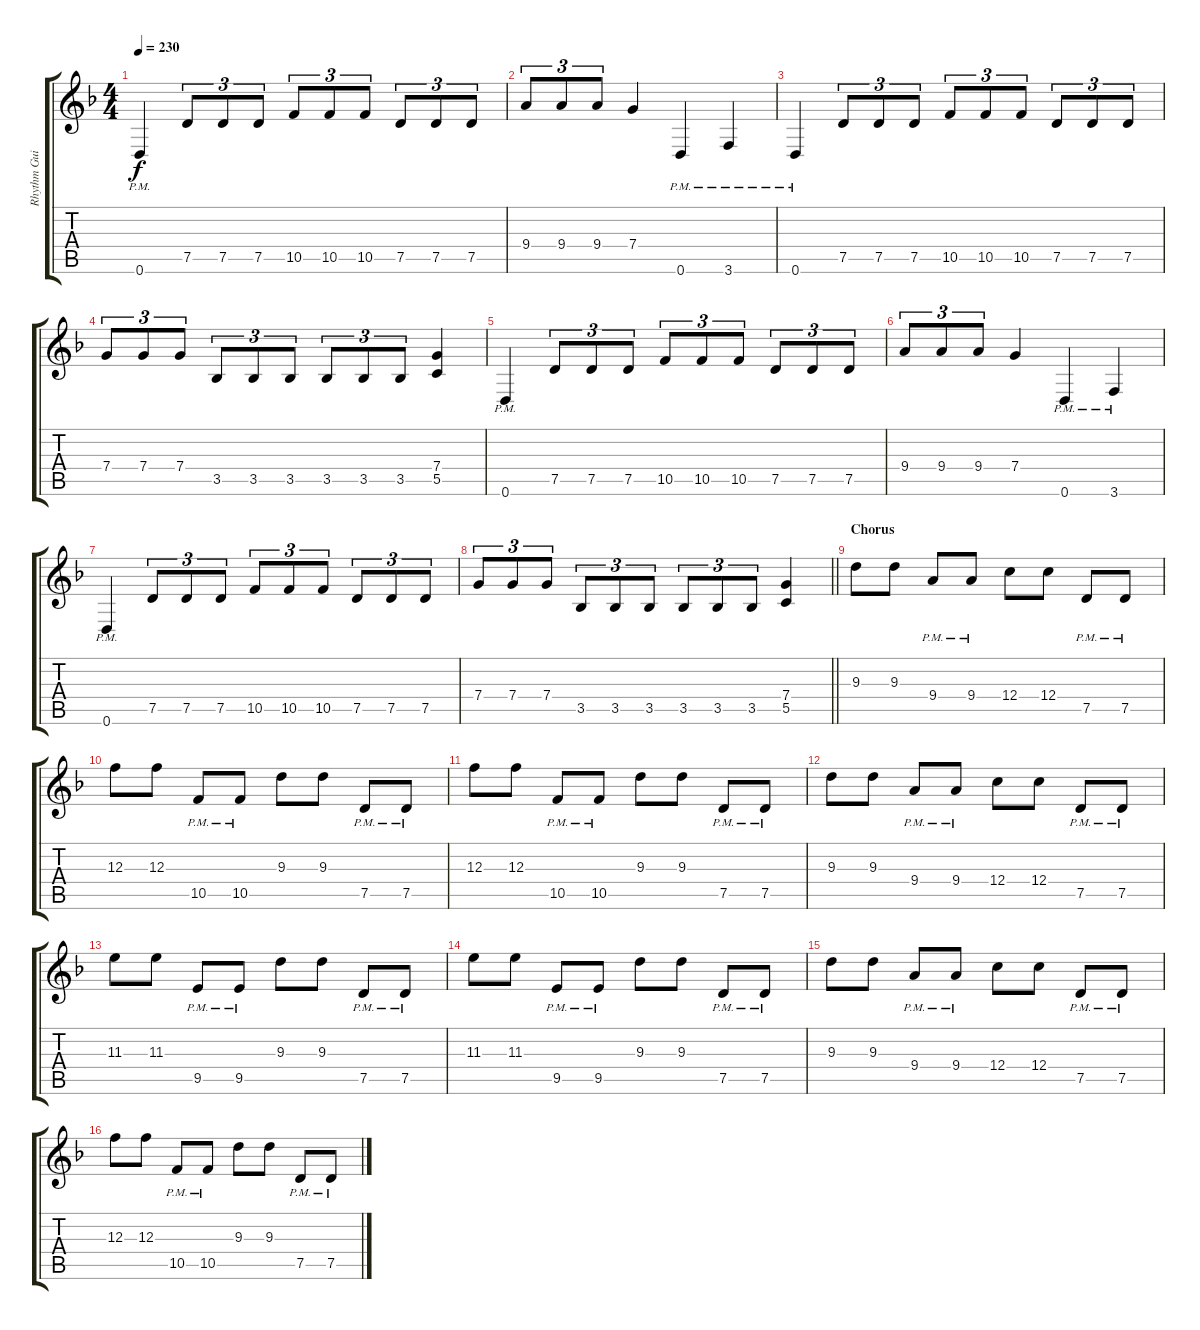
\track ("Rhythm Guitar" "Rhythm Gui") {instrument overdrivenguitar}
\staff {score tabs}
\tuning (D4 A3 F3 C3 G2 D2) {hide}
\ts (4 4)
\tempo 230
\clef g2
\ks f
0.6{pm}.4{dy f} 7.5.8{tu (3 2)} 7.5.8{tu (3 2)} 7.5.8{tu (3 2)} 10.5.8{tu (3 2)} 10.5.8{tu (3 2)} 10.5.8{tu (3 2)} 7.5.8{tu (3 2)} 7.5.8{tu (3 2)} 7.5.8{tu (3 2)} |
9.4.8{tu (3 2)} 9.4.8{tu (3 2)} 9.4.8{tu (3 2)} 7.4.4 0.6{pm}.4 3.6{pm}.4 |
0.6{pm}.4 7.5.8{tu (3 2)} 7.5.8{tu (3 2)} 7.5.8{tu (3 2)} 10.5.8{tu (3 2)} 10.5.8{tu (3 2)} 10.5.8{tu (3 2)} 7.5.8{tu (3 2)} 7.5.8{tu (3 2)} 7.5.8{tu (3 2)} |
7.4.8{tu (3 2)} 7.4.8{tu (3 2)} 7.4.8{tu (3 2)} 3.5.8{tu (3 2)} 3.5.8{tu (3 2)} 3.5.8{tu (3 2)} 3.5.8{tu (3 2)} 3.5.8{tu (3 2)} 3.5.8{tu (3 2)} (7.4 5.5).4 |
0.6{pm}.4 7.5.8{tu (3 2)} 7.5.8{tu (3 2)} 7.5.8{tu (3 2)} 10.5.8{tu (3 2)} 10.5.8{tu (3 2)} 10.5.8{tu (3 2)} 7.5.8{tu (3 2)} 7.5.8{tu (3 2)} 7.5.8{tu (3 2)} |
9.4.8{tu (3 2)} 9.4.8{tu (3 2)} 9.4.8{tu (3 2)} 7.4.4 0.6{pm}.4 3.6{pm}.4 |
0.6{pm}.4 7.5.8{tu (3 2)} 7.5.8{tu (3 2)} 7.5.8{tu (3 2)} 10.5.8{tu (3 2)} 10.5.8{tu (3 2)} 10.5.8{tu (3 2)} 7.5.8{tu (3 2)} 7.5.8{tu (3 2)} 7.5.8{tu (3 2)} |
\barLineRight lightlight
7.4.8{tu (3 2)} 7.4.8{tu (3 2)} 7.4.8{tu (3 2)} 3.5.8{tu (3 2)} 3.5.8{tu (3 2)} 3.5.8{tu (3 2)} 3.5.8{tu (3 2)} 3.5.8{tu (3 2)} 3.5.8{tu (3 2)} (7.4 5.5).4 |
\section ("" "Chorus")
9.3.8 9.3.8 9.4{pm}.8 9.4{pm}.8 12.4.8 12.4.8 7.5{pm}.8 7.5{pm}.8 |
12.3.8 12.3.8 10.5{pm}.8 10.5{pm}.8 9.3.8 9.3.8 7.5{pm}.8 7.5{pm}.8 |
12.3.8 12.3.8 10.5{pm}.8 10.5{pm}.8 9.3.8 9.3.8 7.5{pm}.8 7.5{pm}.8 |
9.3.8 9.3.8 9.4{pm}.8 9.4{pm}.8 12.4.8 12.4.8 7.5{pm}.8 7.5{pm}.8 |
11.3.8 11.3.8 9.5{pm}.8 9.5{pm}.8 9.3.8 9.3.8 7.5{pm}.8 7.5{pm}.8 |
11.3.8 11.3.8 9.5{pm}.8 9.5{pm}.8 9.3.8 9.3.8 7.5{pm}.8 7.5{pm}.8 |
9.3.8 9.3.8 9.4{pm}.8 9.4{pm}.8 12.4.8 12.4.8 7.5{pm}.8 7.5{pm}.8 |
12.3.8 12.3.8 10.5{pm}.8 10.5{pm}.8 9.3.8 9.3.8 7.5{pm}.8 7.5{pm}.8
